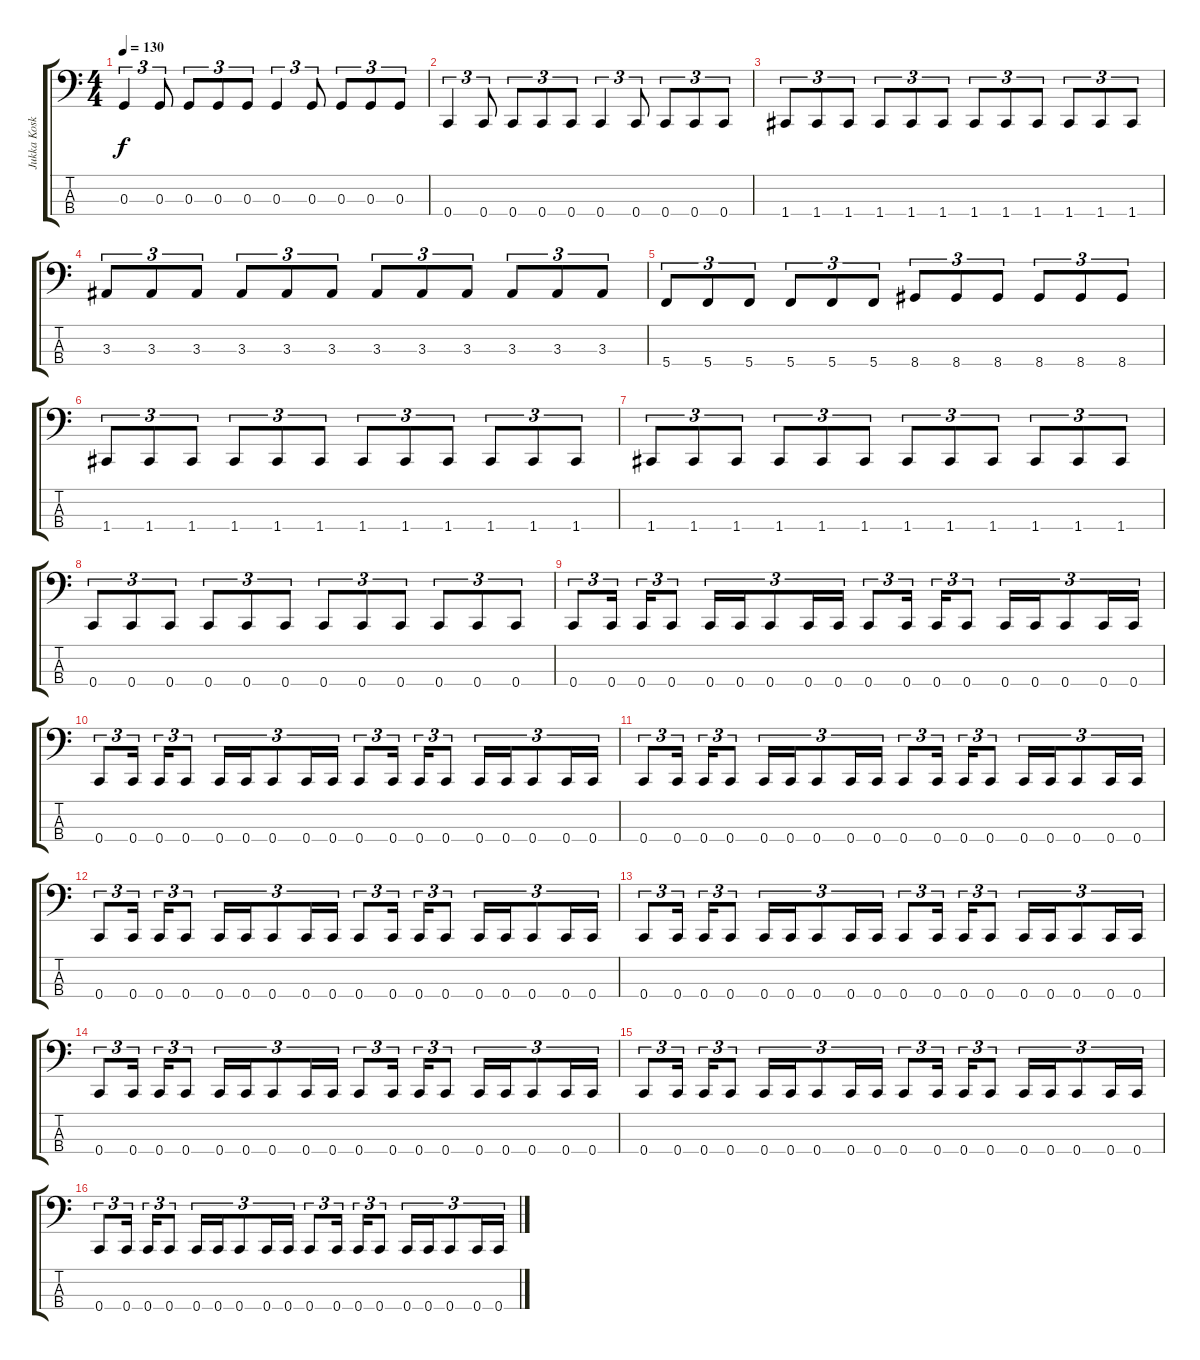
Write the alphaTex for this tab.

\track ("Jukka Koskinen" "Jukka Kosk") {instrument electricbassfinger}
\staff {score tabs}
\tuning (F2 C2 G1 C1) {hide}
\ts (4 4)
\tempo 130
\clef f4
\ks c
0.3.4{tu (3 2) dy f} 0.3.8{tu (3 2)} 0.3.8{tu (3 2)} 0.3.8{tu (3 2)} 0.3.8{tu (3 2)} 0.3.4{tu (3 2)} 0.3.8{tu (3 2)} 0.3.8{tu (3 2)} 0.3.8{tu (3 2)} 0.3.8{tu (3 2)} |
0.4.4{tu (3 2)} 0.4.8{tu (3 2)} 0.4.8{tu (3 2)} 0.4.8{tu (3 2)} 0.4.8{tu (3 2)} 0.4.4{tu (3 2)} 0.4.8{tu (3 2)} 0.4.8{tu (3 2)} 0.4.8{tu (3 2)} 0.4.8{tu (3 2)} |
1.4.8{tu (3 2)} 1.4.8{tu (3 2)} 1.4.8{tu (3 2)} 1.4.8{tu (3 2)} 1.4.8{tu (3 2)} 1.4.8{tu (3 2)} 1.4.8{tu (3 2)} 1.4.8{tu (3 2)} 1.4.8{tu (3 2)} 1.4.8{tu (3 2)} 1.4.8{tu (3 2)} 1.4.8{tu (3 2)} |
3.3.8{tu (3 2)} 3.3.8{tu (3 2)} 3.3.8{tu (3 2)} 3.3.8{tu (3 2)} 3.3.8{tu (3 2)} 3.3.8{tu (3 2)} 3.3.8{tu (3 2)} 3.3.8{tu (3 2)} 3.3.8{tu (3 2)} 3.3.8{tu (3 2)} 3.3.8{tu (3 2)} 3.3.8{tu (3 2)} |
5.4.8{tu (3 2)} 5.4.8{tu (3 2)} 5.4.8{tu (3 2)} 5.4.8{tu (3 2)} 5.4.8{tu (3 2)} 5.4.8{tu (3 2)} 8.4.8{tu (3 2)} 8.4.8{tu (3 2)} 8.4.8{tu (3 2)} 8.4.8{tu (3 2)} 8.4.8{tu (3 2)} 8.4.8{tu (3 2)} |
1.4.8{tu (3 2)} 1.4.8{tu (3 2)} 1.4.8{tu (3 2)} 1.4.8{tu (3 2)} 1.4.8{tu (3 2)} 1.4.8{tu (3 2)} 1.4.8{tu (3 2)} 1.4.8{tu (3 2)} 1.4.8{tu (3 2)} 1.4.8{tu (3 2)} 1.4.8{tu (3 2)} 1.4.8{tu (3 2)} |
1.4.8{tu (3 2)} 1.4.8{tu (3 2)} 1.4.8{tu (3 2)} 1.4.8{tu (3 2)} 1.4.8{tu (3 2)} 1.4.8{tu (3 2)} 1.4.8{tu (3 2)} 1.4.8{tu (3 2)} 1.4.8{tu (3 2)} 1.4.8{tu (3 2)} 1.4.8{tu (3 2)} 1.4.8{tu (3 2)} |
0.4.8{tu (3 2)} 0.4.8{tu (3 2)} 0.4.8{tu (3 2)} 0.4.8{tu (3 2)} 0.4.8{tu (3 2)} 0.4.8{tu (3 2)} 0.4.8{tu (3 2)} 0.4.8{tu (3 2)} 0.4.8{tu (3 2)} 0.4.8{tu (3 2)} 0.4.8{tu (3 2)} 0.4.8{tu (3 2)} |
0.4.8{tu (3 2)} 0.4.16{tu (3 2) beam splitsecondary} 0.4.16{tu (3 2)} 0.4.8{tu (3 2)} 0.4.16{tu (3 2)} 0.4.16{tu (3 2)} 0.4.8{tu (3 2)} 0.4.16{tu (3 2)} 0.4.16{tu (3 2)} 0.4.8{tu (3 2)} 0.4.16{tu (3 2) beam splitsecondary} 0.4.16{tu (3 2)} 0.4.8{tu (3 2)} 0.4.16{tu (3 2)} 0.4.16{tu (3 2)} 0.4.8{tu (3 2)} 0.4.16{tu (3 2)} 0.4.16{tu (3 2)} |
0.4.8{tu (3 2)} 0.4.16{tu (3 2) beam splitsecondary} 0.4.16{tu (3 2)} 0.4.8{tu (3 2)} 0.4.16{tu (3 2)} 0.4.16{tu (3 2)} 0.4.8{tu (3 2)} 0.4.16{tu (3 2)} 0.4.16{tu (3 2)} 0.4.8{tu (3 2)} 0.4.16{tu (3 2) beam splitsecondary} 0.4.16{tu (3 2)} 0.4.8{tu (3 2)} 0.4.16{tu (3 2)} 0.4.16{tu (3 2)} 0.4.8{tu (3 2)} 0.4.16{tu (3 2)} 0.4.16{tu (3 2)} |
0.4.8{tu (3 2)} 0.4.16{tu (3 2) beam splitsecondary} 0.4.16{tu (3 2)} 0.4.8{tu (3 2)} 0.4.16{tu (3 2)} 0.4.16{tu (3 2)} 0.4.8{tu (3 2)} 0.4.16{tu (3 2)} 0.4.16{tu (3 2)} 0.4.8{tu (3 2)} 0.4.16{tu (3 2) beam splitsecondary} 0.4.16{tu (3 2)} 0.4.8{tu (3 2)} 0.4.16{tu (3 2)} 0.4.16{tu (3 2)} 0.4.8{tu (3 2)} 0.4.16{tu (3 2)} 0.4.16{tu (3 2)} |
0.4.8{tu (3 2)} 0.4.16{tu (3 2) beam splitsecondary} 0.4.16{tu (3 2)} 0.4.8{tu (3 2)} 0.4.16{tu (3 2)} 0.4.16{tu (3 2)} 0.4.8{tu (3 2)} 0.4.16{tu (3 2)} 0.4.16{tu (3 2)} 0.4.8{tu (3 2)} 0.4.16{tu (3 2) beam splitsecondary} 0.4.16{tu (3 2)} 0.4.8{tu (3 2)} 0.4.16{tu (3 2)} 0.4.16{tu (3 2)} 0.4.8{tu (3 2)} 0.4.16{tu (3 2)} 0.4.16{tu (3 2)} |
0.4.8{tu (3 2)} 0.4.16{tu (3 2) beam splitsecondary} 0.4.16{tu (3 2)} 0.4.8{tu (3 2)} 0.4.16{tu (3 2)} 0.4.16{tu (3 2)} 0.4.8{tu (3 2)} 0.4.16{tu (3 2)} 0.4.16{tu (3 2)} 0.4.8{tu (3 2)} 0.4.16{tu (3 2) beam splitsecondary} 0.4.16{tu (3 2)} 0.4.8{tu (3 2)} 0.4.16{tu (3 2)} 0.4.16{tu (3 2)} 0.4.8{tu (3 2)} 0.4.16{tu (3 2)} 0.4.16{tu (3 2)} |
0.4.8{tu (3 2)} 0.4.16{tu (3 2) beam splitsecondary} 0.4.16{tu (3 2)} 0.4.8{tu (3 2)} 0.4.16{tu (3 2)} 0.4.16{tu (3 2)} 0.4.8{tu (3 2)} 0.4.16{tu (3 2)} 0.4.16{tu (3 2)} 0.4.8{tu (3 2)} 0.4.16{tu (3 2) beam splitsecondary} 0.4.16{tu (3 2)} 0.4.8{tu (3 2)} 0.4.16{tu (3 2)} 0.4.16{tu (3 2)} 0.4.8{tu (3 2)} 0.4.16{tu (3 2)} 0.4.16{tu (3 2)} |
0.4.8{tu (3 2)} 0.4.16{tu (3 2) beam splitsecondary} 0.4.16{tu (3 2)} 0.4.8{tu (3 2)} 0.4.16{tu (3 2)} 0.4.16{tu (3 2)} 0.4.8{tu (3 2)} 0.4.16{tu (3 2)} 0.4.16{tu (3 2)} 0.4.8{tu (3 2)} 0.4.16{tu (3 2) beam splitsecondary} 0.4.16{tu (3 2)} 0.4.8{tu (3 2)} 0.4.16{tu (3 2)} 0.4.16{tu (3 2)} 0.4.8{tu (3 2)} 0.4.16{tu (3 2)} 0.4.16{tu (3 2)} |
0.4.8{tu (3 2)} 0.4.16{tu (3 2) beam splitsecondary} 0.4.16{tu (3 2)} 0.4.8{tu (3 2)} 0.4.16{tu (3 2)} 0.4.16{tu (3 2)} 0.4.8{tu (3 2)} 0.4.16{tu (3 2)} 0.4.16{tu (3 2)} 0.4.8{tu (3 2)} 0.4.16{tu (3 2) beam splitsecondary} 0.4.16{tu (3 2)} 0.4.8{tu (3 2)} 0.4.16{tu (3 2)} 0.4.16{tu (3 2)} 0.4.8{tu (3 2)} 0.4.16{tu (3 2)} 0.4.16{tu (3 2)}
